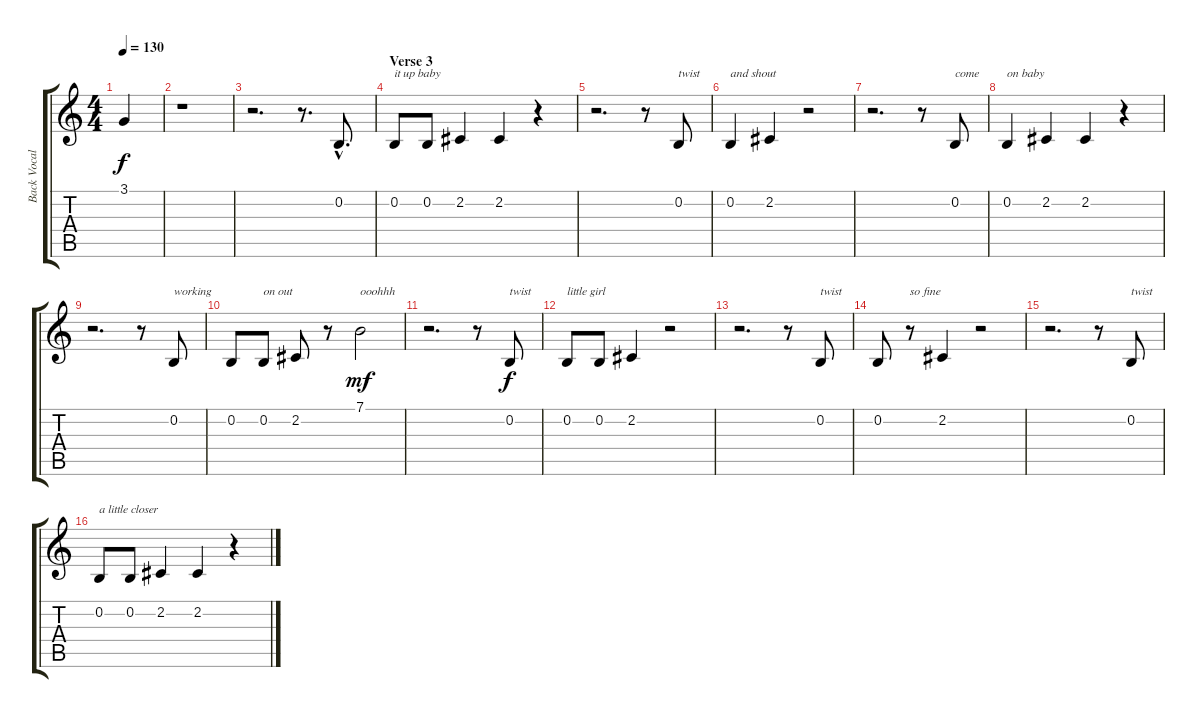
\track ("Back Vocal 3" "Back Vocal") {instrument baritonesax}
\staff {score tabs}
\tuning (E4 B3 G3 D3 A2 E2) {hide}
\ts (4 4)
\tempo 130
\clef g2
\ks c
3.1{t}.4{dy f} |
r.1 |
r.2{d} r.8{d} 0.2{hac}.8{d volume 10} |
\section ("" "Verse 3")
0.2.8{txt "it up baby"} 0.2.8 2.2.4 2.2.4 r.4 |
r.2{d} r.8 0.2.8{txt "twist"} |
0.2.4{txt "and shout"} 2.2.4 r.2 |
r.2{d} r.8 0.2.8{txt "come"} |
0.2.4{txt "on baby"} 2.2.4 2.2.4 r.4 |
r.2{d} r.8 0.2.8{txt "working"} |
0.2.8 0.2.8{txt "on out"} 2.2.8 r.8 7.1.2{txt "ooohhh" dy mf} |
r.2{d} r.8 0.2.8{txt "twist" dy f} |
0.2.8{txt "little girl"} 0.2.8 2.2.4 r.2 |
r.2{d} r.8 0.2.8{txt "twist"} |
0.2.8 r.8{txt "so fine"} 2.2.4 r.2 |
r.2{d} r.8 0.2.8{txt "twist"} |
0.2.8{txt "a little closer"} 0.2.8 2.2.4 2.2.4 r.4
